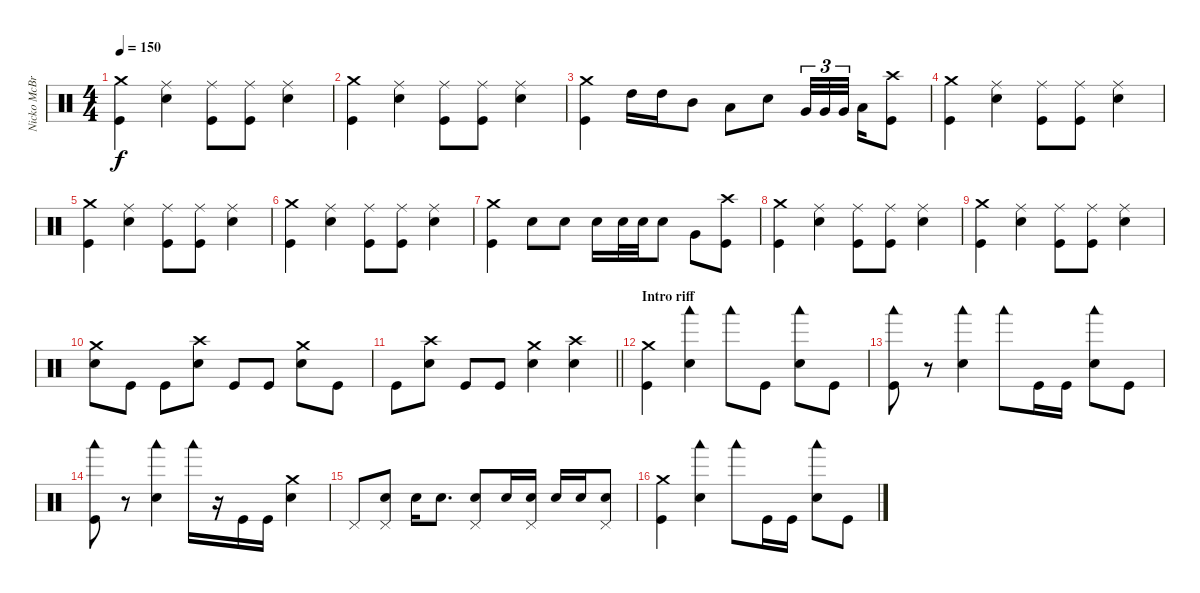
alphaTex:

\track ("Nicko McBrain" "Nicko McBr") {instrument percussion}
\staff {score}
\articulation defaults
\ts (4 4)
\tempo 150
\clef neutral
\ks c
("Kick (hit)" "Crash medium (hit)").4{dy f} ("Electric Snare (hit)" "Ride (middle)").4 ("Kick (hit)" "Ride (middle)").8 ("Kick (hit)" "Ride (middle)").8 ("Electric Snare (hit)" "Ride (middle)").4 |
("Kick (hit)" "Crash medium (hit)").4 ("Electric Snare (hit)" "Ride (middle)").4 ("Kick (hit)" "Ride (middle)").8 ("Kick (hit)" "Ride (middle)").8 ("Electric Snare (hit)" "Ride (middle)").4 |
("Kick (hit)" "Crash medium (hit)").4 "High Tom (hit)".16 "High Tom (hit)".16 "Mid Tom (hit)".8 "Low Tom (hit)".8 "Electric Snare (hit)".8 "Very Low Tom (hit)".32{tu (3 2)} "Very Low Tom (hit)".32{tu (3 2)} "Very Low Tom (hit)".32{tu (3 2) beam splitsecondary} "Low Floor Tom (hit)".16 ("Kick (hit)" "Crash high (hit)").8 |
("Kick (hit)" "Crash medium (hit)").4 ("Electric Snare (hit)" "Ride (middle)").4 ("Kick (hit)" "Ride (middle)").8 ("Kick (hit)" "Ride (middle)").8 ("Electric Snare (hit)" "Ride (middle)").4 |
("Kick (hit)" "Crash medium (hit)").4 ("Electric Snare (hit)" "Ride (middle)").4 ("Kick (hit)" "Ride (middle)").8 ("Kick (hit)" "Ride (middle)").8 ("Electric Snare (hit)" "Ride (middle)").4 |
("Kick (hit)" "Crash medium (hit)").4 ("Electric Snare (hit)" "Ride (middle)").4 ("Kick (hit)" "Ride (middle)").8 ("Kick (hit)" "Ride (middle)").8 ("Electric Snare (hit)" "Ride (middle)").4 |
("Kick (hit)" "Crash medium (hit)").4 "Electric Snare (hit)".8 "Electric Snare (hit)".8 "Electric Snare (hit)".16 "Electric Snare (hit)".32 "Electric Snare (hit)".32 "Electric Snare (hit)".8 "Very Low Tom (hit)".8 ("Kick (hit)" "Crash high (hit)").8 |
("Kick (hit)" "Crash medium (hit)").4 ("Electric Snare (hit)" "Ride (middle)").4 ("Kick (hit)" "Ride (middle)").8 ("Kick (hit)" "Ride (middle)").8 ("Electric Snare (hit)" "Ride (middle)").4 |
("Kick (hit)" "Crash medium (hit)").4 ("Electric Snare (hit)" "Ride (middle)").4 ("Kick (hit)" "Ride (middle)").8 ("Kick (hit)" "Ride (middle)").8 ("Electric Snare (hit)" "Ride (middle)").4 |
("Electric Snare (hit)" "Crash medium (hit)").8 "Kick (hit)".8 "Kick (hit)".8 ("Electric Snare (hit)" "Crash high (hit)").8 "Kick (hit)".8 "Kick (hit)".8 ("Electric Snare (hit)" "Crash medium (hit)").8 "Kick (hit)".8 |
\barLineRight lightlight "Kick (hit)".8
("Electric Snare (hit)" "Crash high (hit)").8 "Kick (hit)".8 "Kick (hit)".8 ("Electric Snare (hit)" "Crash medium (hit)").4 ("Electric Snare (hit)" "Crash high (hit)").4 |
\section ("" "Intro riff")
("Crash medium (hit)" "Kick (hit)").4 ("Woodblock low (hit)" "Electric Snare (hit)").4 "Woodblock low (hit)".8 "Kick (hit)".8 ("Woodblock low (hit)" "Electric Snare (hit)").8 "Kick (hit)".8 |
("Woodblock low (hit)" "Kick (hit)").8 r.8 ("Woodblock low (hit)" "Electric Snare (hit)").4 "Woodblock low (hit)".8 "Kick (hit)".16 "Kick (hit)".16 ("Woodblock low (hit)" "Electric Snare (hit)").8 "Kick (hit)".8 |
("Woodblock low (hit)" "Kick (hit)").8 r.8 ("Woodblock low (hit)" "Electric Snare (hit)").4 "Woodblock low (hit)".16 r.16 "Kick (hit)".16 "Kick (hit)".16 ("Crash medium (hit)" "Electric Snare (hit)").4 |
"Pedal Hi-Hat (hit)".8 ("Pedal Hi-Hat (hit)" "Electric Snare (hit)").8 "Electric Snare (hit)".16 "Electric Snare (hit)".8{d} ("Pedal Hi-Hat (hit)" "Electric Snare (hit)").8 "Electric Snare (hit)".16 ("Pedal Hi-Hat (hit)" "Electric Snare (hit)").16 "Electric Snare (hit)".16 "Electric Snare (hit)".16 ("Pedal Hi-Hat (hit)" "Electric Snare (hit)").8 |
("Crash medium (hit)" "Kick (hit)").4 ("Woodblock low (hit)" "Electric Snare (hit)").4 "Woodblock low (hit)".8 "Kick (hit)".16 "Kick (hit)".16 ("Woodblock low (hit)" "Electric Snare (hit)").8 "Kick (hit)".8
